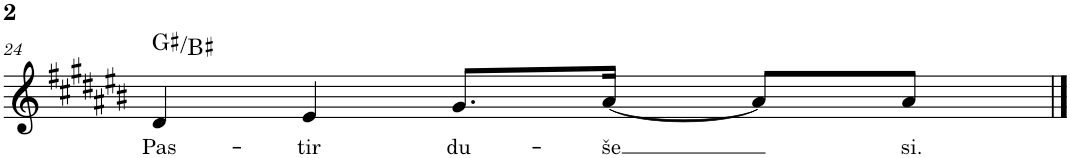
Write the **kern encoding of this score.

**kern	**text	**harte
*part1	*part1	*part1
*staff1	*staff1	*
*I"Piano, melodija	*	*
*I'Pno.	*	*
!!LO:PB:g=z
*clefG2	*	*
*k[f#c#g#d#a#e#b#]	*	*
*M4/4	*	*
=24	=24	=24
!	!LO:LY:b	!
4d#/	Pas-	G#:maj/3
!	!LO:LY:b	!
4e#/	-tir	.
!	!LO:LY:b	!
8.g#/L	du-	.
!	!LO:LY:b	!
[16a#/Jk	-še	.
8a#/L]	.	.
!	!LO:LY:b	!
8a#/J	si.	.
==	==	==
*-	*-	*-
